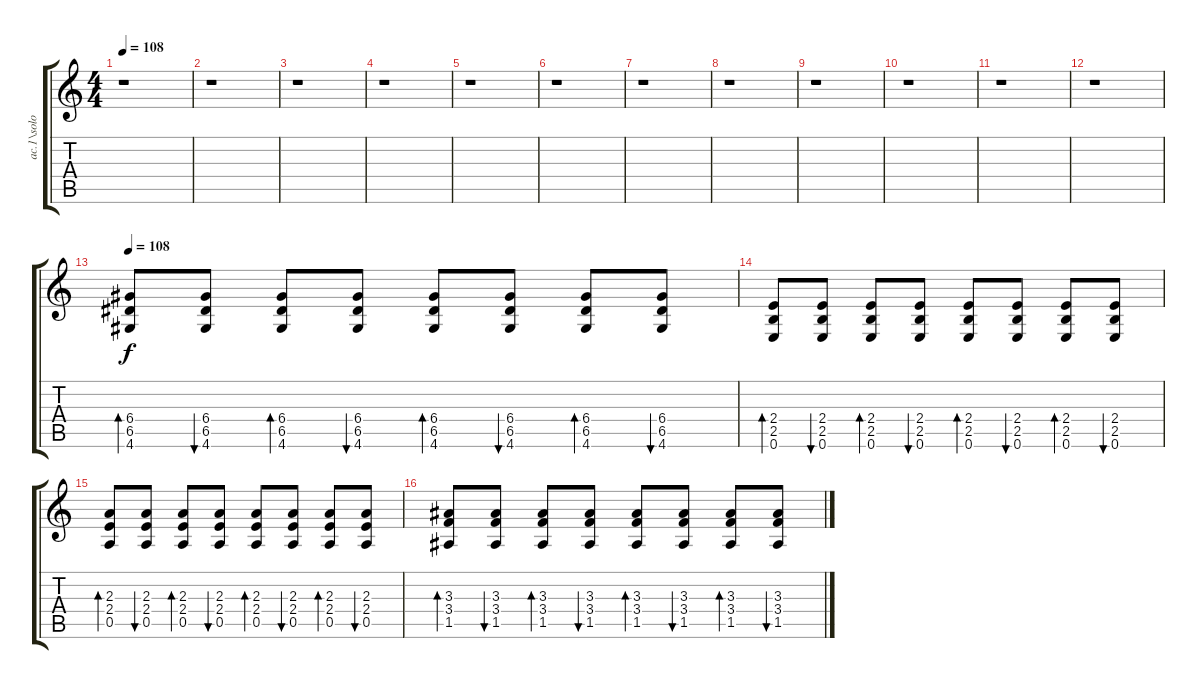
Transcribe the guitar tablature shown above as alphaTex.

\track ("ac.1\\solo" "ac.1\\solo") {instrument acousticguitarsteel}
\staff {score tabs}
\tuning (E4 B3 G3 D3 A2 E2) {hide}
\ts (4 4)
\tempo 108
\clef g2
\ks c
r.1{dy f} |
r.1 |
r.1 |
r.1 |
r.1 |
r.1 |
r.1 |
r.1 |
r.1 |
r.1 |
r.1 |
r.1 |
\tempo 108
(6.4 6.5 4.6).8{bd 60 volume 12 instrument acousticguitarsteel} (6.4 6.5 4.6).8{bu 60} (6.4 6.5 4.6).8{bd 60} (6.4 6.5 4.6).8{bu 60} (6.4 6.5 4.6).8{bd 60} (6.4 6.5 4.6).8{bu 60} (6.4 6.5 4.6).8{bd 60} (6.4 6.5 4.6).8{bu 60} |
(2.4 2.5 0.6).8{bd 60} (2.4 2.5 0.6).8{bu 60} (2.4 2.5 0.6).8{bd 60} (2.4 2.5 0.6).8{bu 60} (2.4 2.5 0.6).8{bd 60} (2.4 2.5 0.6).8{bu 60} (2.4 2.5 0.6).8{bd 60} (2.4 2.5 0.6).8{bu 60} |
(2.3 2.4 0.5).8{bd 60} (2.3 2.4 0.5).8{bu 60} (2.3 2.4 0.5).8{bd 60} (2.3 2.4 0.5).8{bu 60} (2.3 2.4 0.5).8{bd 60} (2.3 2.4 0.5).8{bu 60} (2.3 2.4 0.5).8{bd 60} (2.3 2.4 0.5).8{bu 60} |
(3.3 3.4 1.5).8{bd 60} (3.3 3.4 1.5).8{bu 60} (3.3 3.4 1.5).8{bd 60} (3.3 3.4 1.5).8{bu 60} (3.3 3.4 1.5).8{bd 60} (3.3 3.4 1.5).8{bu 60} (3.3 3.4 1.5).8{bd 60} (3.3 3.4 1.5).8{bu 60}
